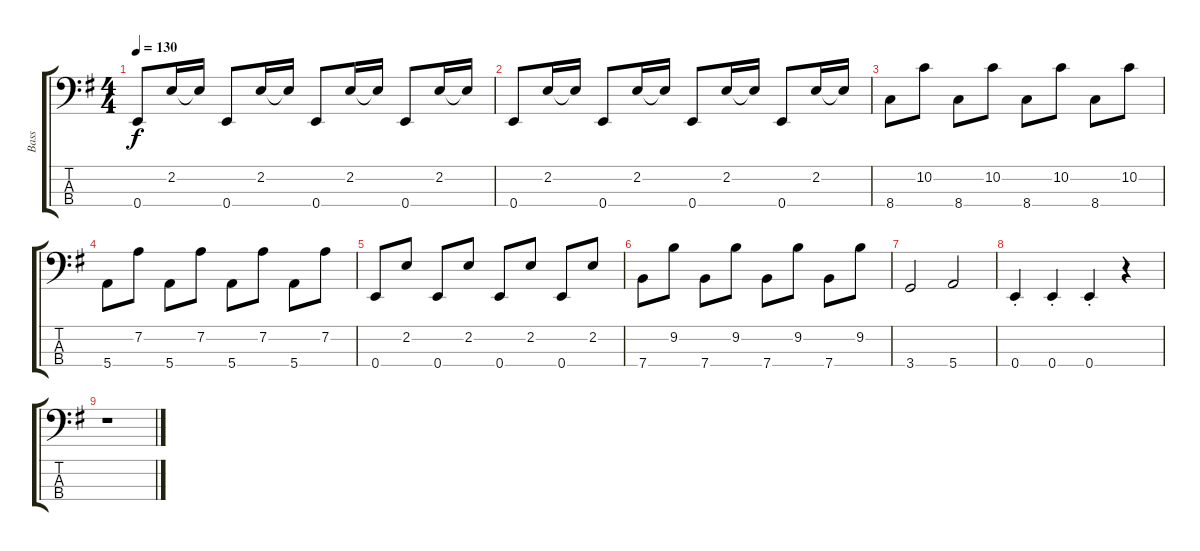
\track ("Bass" "Bass") {instrument electricbassfinger}
\staff {score tabs}
\tuning (G2 D2 A1 E1) {hide}
\ts (4 4)
\tempo 130
\clef f4
\ks g
0.4.8{dy f} 2.2.16 2.2{t}.16 0.4.8 2.2.16 2.2{t}.16 0.4.8 2.2.16 2.2{t}.16 0.4.8 2.2.16 2.2{t}.16 |
0.4.8 2.2.16 2.2{t}.16 0.4.8 2.2.16 2.2{t}.16 0.4.8 2.2.16 2.2{t}.16 0.4.8 2.2.16 2.2{t}.16 |
8.4.8 10.2.8 8.4.8 10.2.8 8.4.8 10.2.8 8.4.8 10.2.8 |
5.4.8 7.2.8 5.4.8 7.2.8 5.4.8 7.2.8 5.4.8 7.2.8 |
0.4.8 2.2.8 0.4.8 2.2.8 0.4.8 2.2.8 0.4.8 2.2.8 |
7.4.8 9.2.8 7.4.8 9.2.8 7.4.8 9.2.8 7.4.8 9.2.8 |
3.4.2 5.4.2 |
0.4{st}.4 0.4{st}.4 0.4{st}.4 r.4 |
r.1
